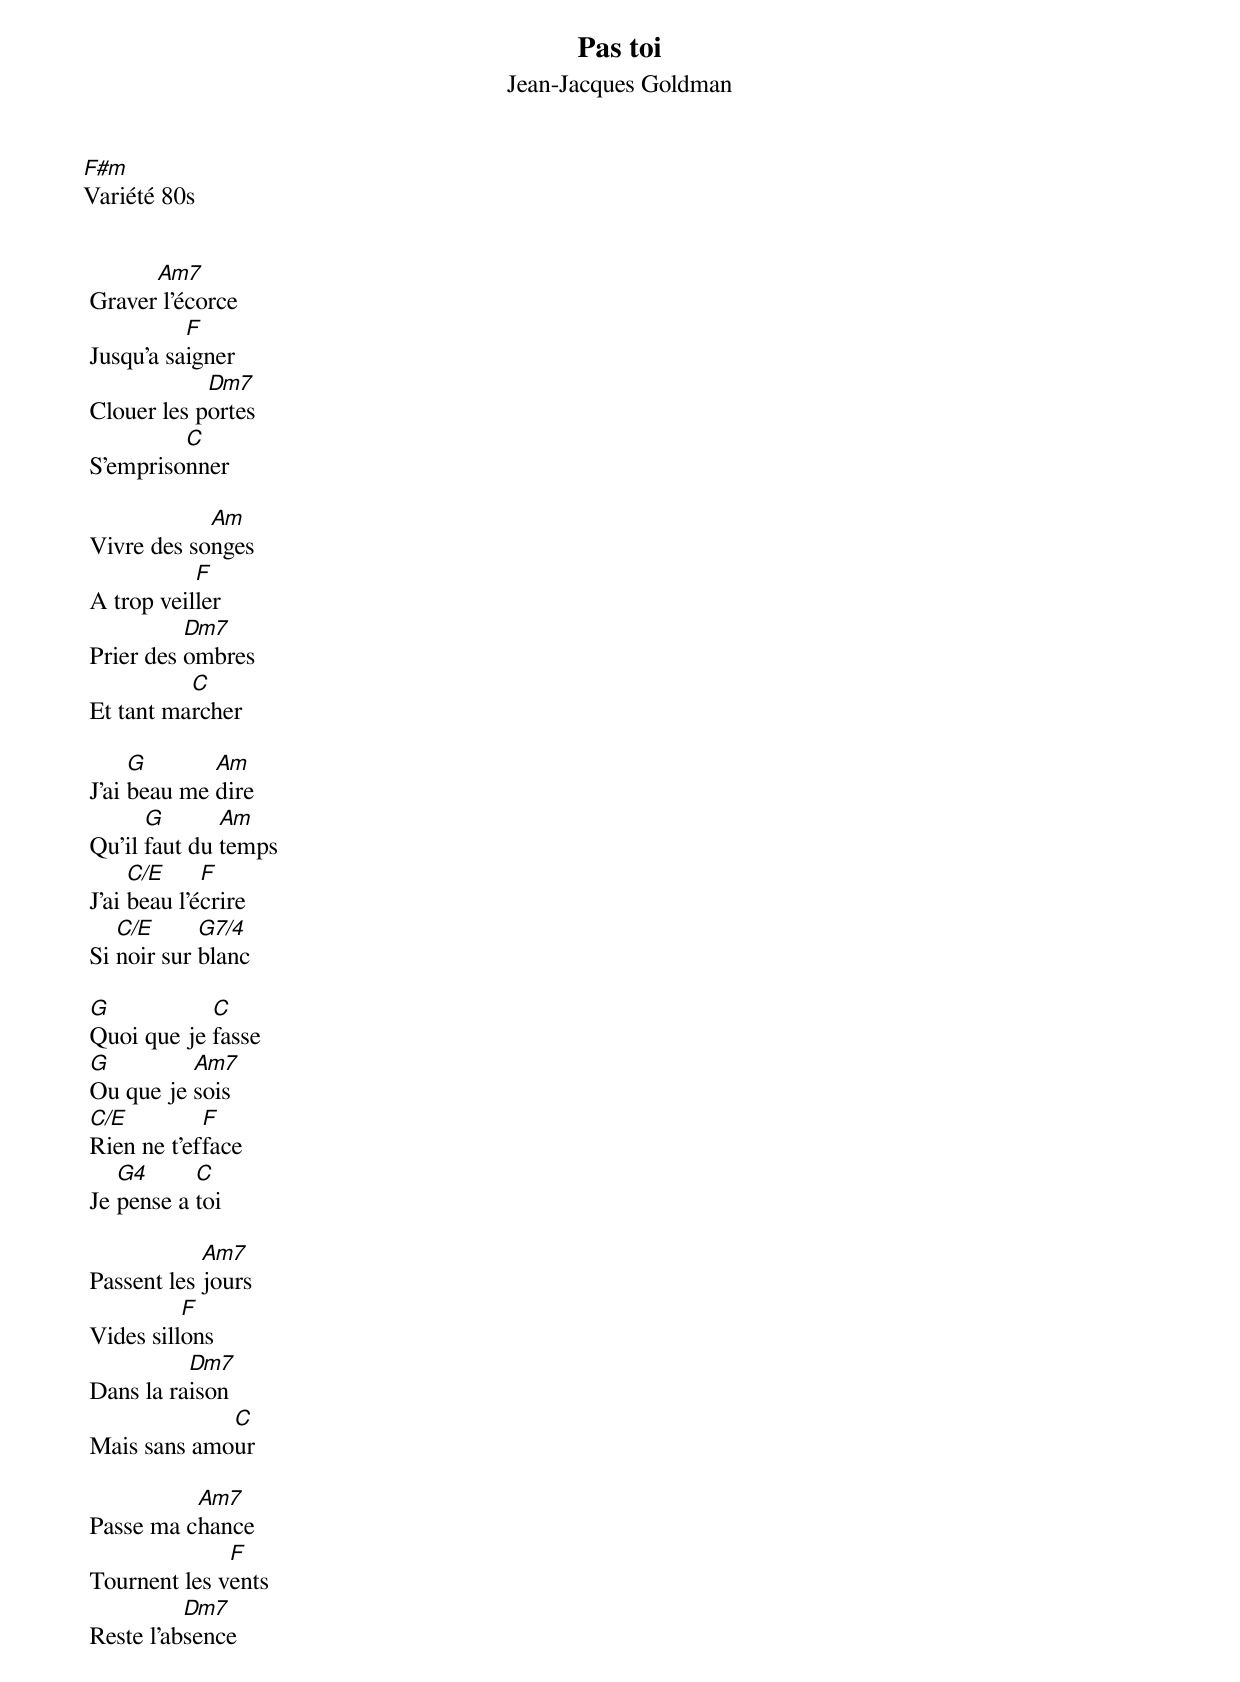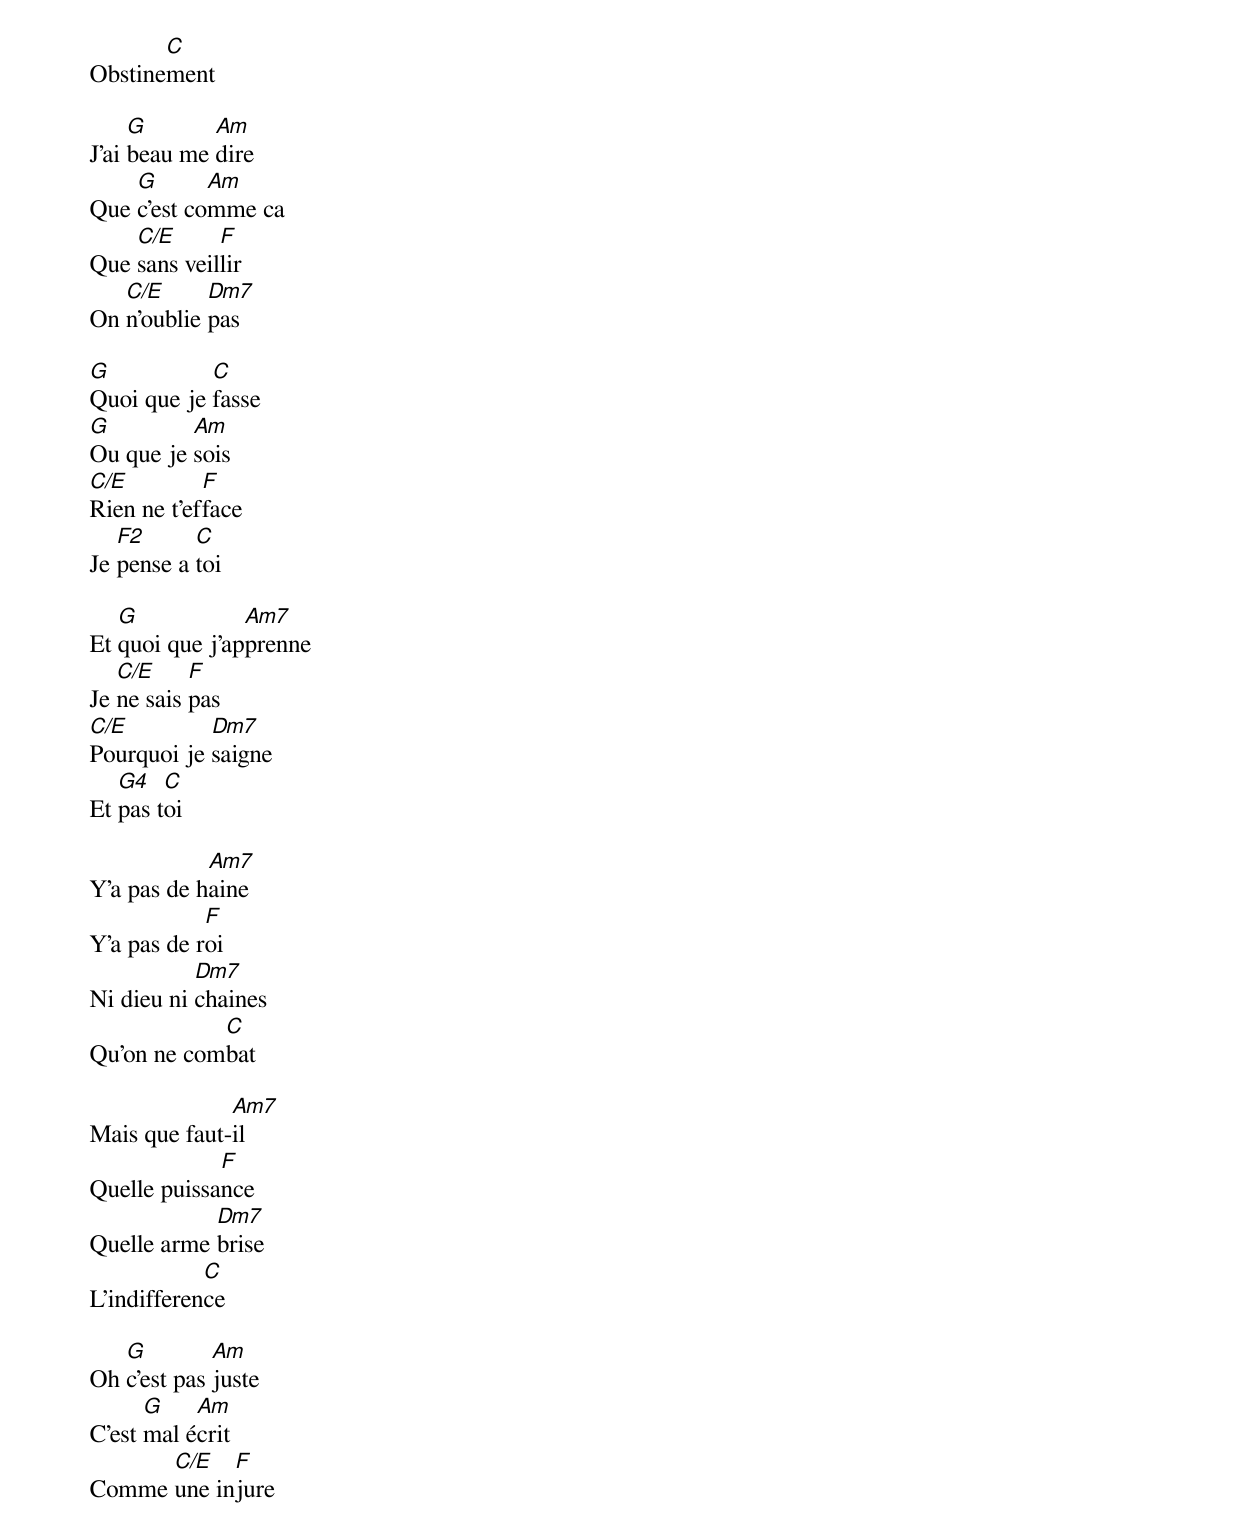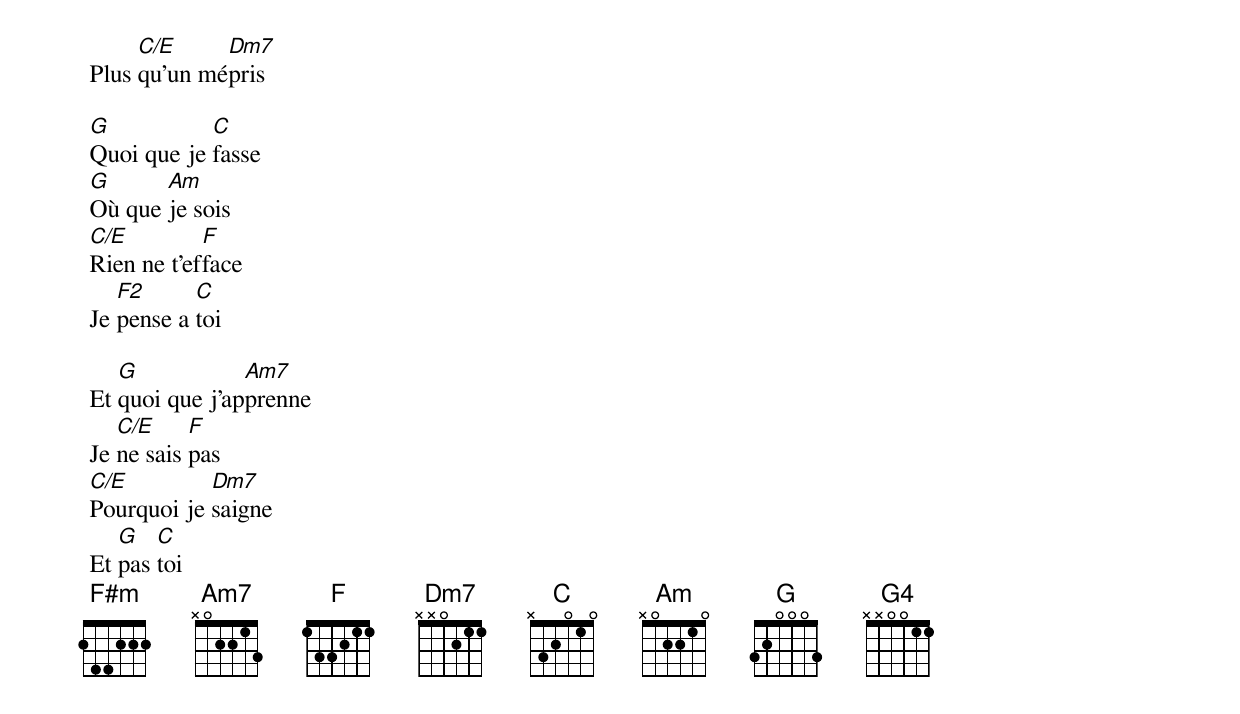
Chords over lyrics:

Pas toi
Jean-Jacques Goldman
F#m
Variété 80s


       Am7
 Graver l'écorce
           F
 Jusqu'a saigner
             Dm7
 Clouer les portes
          C
 S'emprisonner

             Am
 Vivre des songes
            F
 A trop veiller
           Dm7
 Prier des ombres
           C
 Et tant marcher

      G       Am
 J'ai beau me dire
       G       Am
 Qu'il faut du temps
      C/E     F
 J'ai beau l'écrire
    C/E      G7/4
 Si noir sur blanc

 G           C
 Quoi que je fasse
 G         Am7
 Ou que je sois
 C/E         F
 Rien ne t'efface
    G4      C
 Je pense a toi

             Am7
 Passent les jours
           F
 Vides sillons
           Dm7
 Dans la raison
              C
 Mais sans amour

           Am7
 Passe ma chance
               F
 Tournent les vents
           Dm7
 Reste l'absence
        C
 Obstinement

      G       Am
 J'ai beau me dire
     G       Am
 Que c'est comme ca
     C/E      F
 Que sans veillir
    C/E      Dm7
 On n'oublie pas

 G           C
 Quoi que je fasse
 G         Am
 Ou que je sois
 C/E         F
 Rien ne t'efface
    F2      C
 Je pense a toi

    G            Am7
 Et quoi que j'apprenne
    C/E     F
 Je ne sais pas
 C/E         Dm7
 Pourquoi je saigne
    G4   C
 Et pas toi

             Am7
 Y'a pas de haine
             F
 Y'a pas de roi
            Dm7
 Ni dieu ni chaines
             C
 Qu'on ne combat

               Am7
 Mais que faut-il
              F
 Quelle puissance
             Dm7
 Quelle arme brise
             C
 L'indifference

    G         Am
 Oh c'est pas juste
       G    Am
 C'est mal écrit
       C/E   F
 Comme une injure
      C/E     Dm7
 Plus qu'un mépris

 G           C
 Quoi que je fasse
 G      Am
 Où que je sois
 C/E         F
 Rien ne t'efface
    F2      C
 Je pense a toi

    G            Am7
 Et quoi que j'apprenne
    C/E     F
 Je ne sais pas
 C/E         Dm7
 Pourquoi je saigne
    G   C
 Et pas toi
